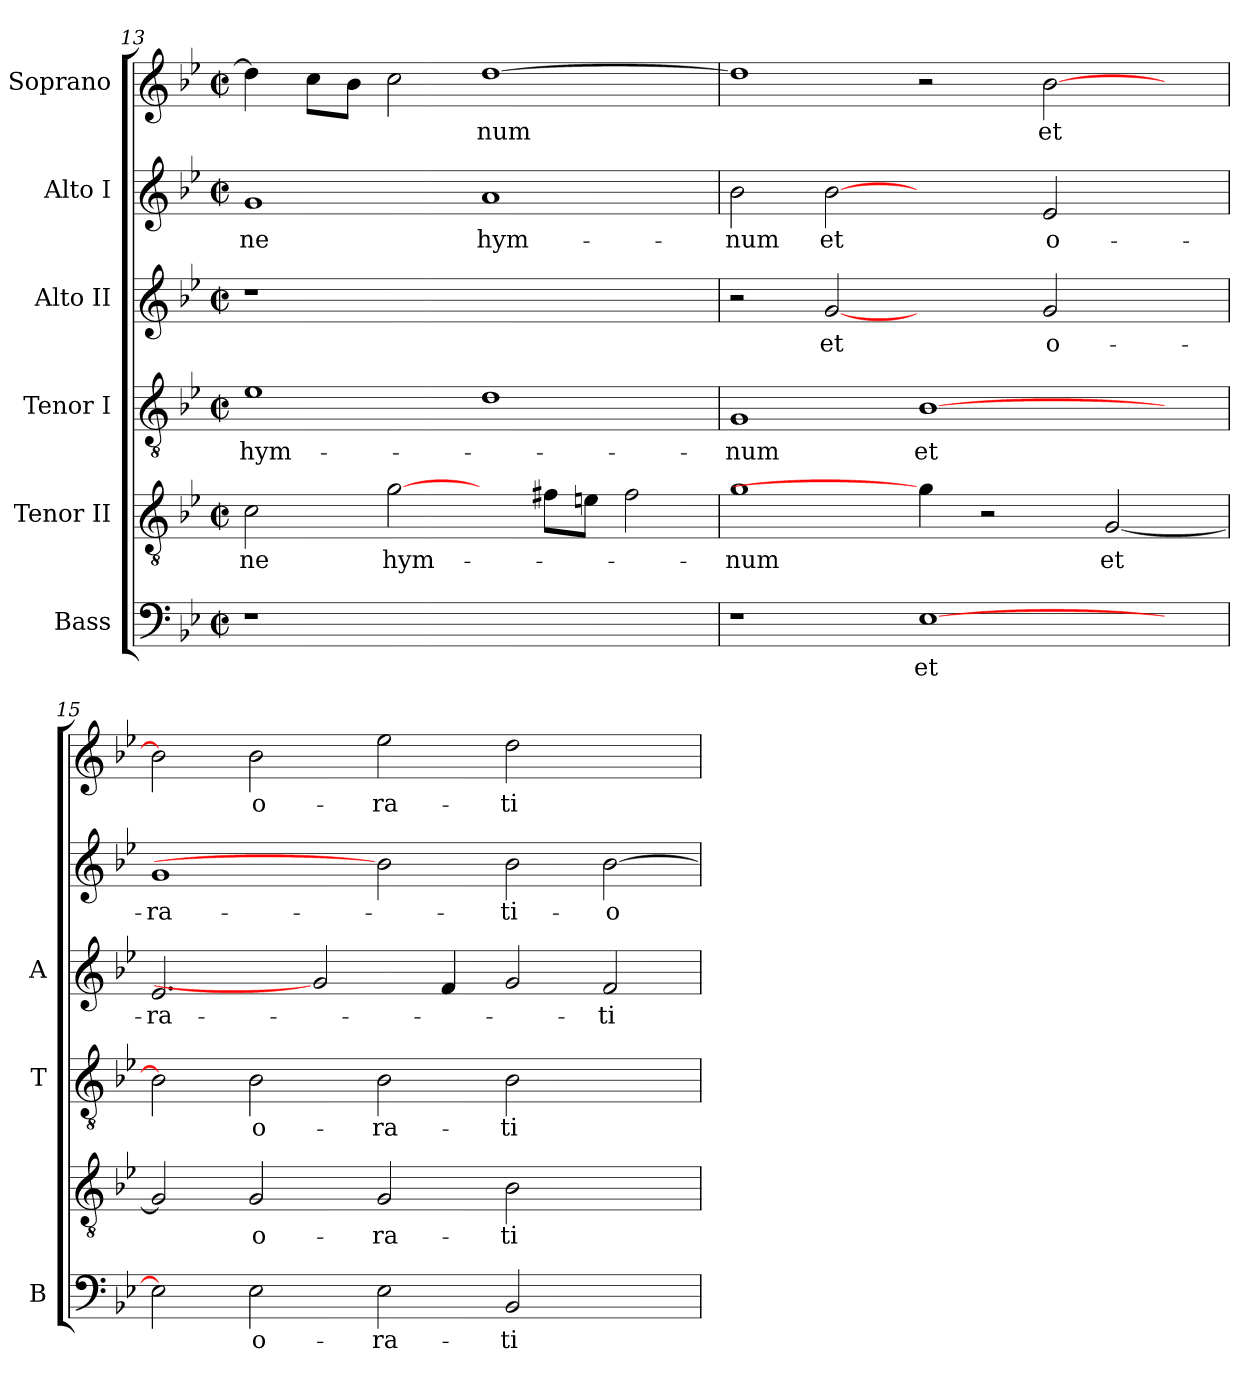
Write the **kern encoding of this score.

**kern	**text	**kern	**text	**kern	**text	**kern	**text	**kern	**text	**kern	**text
*part6	*part6	*part5	*part5	*part4	*part4	*part3	*part3	*part2	*part2	*part1	*part1
*staff6	*staff6	*staff5	*staff5	*staff4	*staff4	*staff3	*staff3	*staff2	*staff2	*staff1	*staff1
*I"Bass	*	*I"Tenor II	*	*I"Tenor I	*	*I"Alto II	*	*I"Alto I	*	*I"Soprano	*
*I'B	*	*	*	*I'T	*	*I'A	*	*	*	*	*
*clefF4	*	*clefGv2	*	*clefGv2	*	*clefG2	*	*clefG2	*	*clefG2	*
*k[b-e-]	*	*k[b-e-]	*	*k[b-e-]	*	*k[b-e-]	*	*k[b-e-]	*	*k[b-e-]	*
*B-:	*	*B-:	*	*B-:	*	*B-:	*	*B-:	*	*B-:	*
*M2/2	*	*M2/2	*	*M2/2	*	*M2/2	*	*M2/2	*	*M2/2	*
*met(c|)	*	*met(c|)	*	*met(c|)	*	*met(c|)	*	*met(c|)	*	*met(c|)	*
=13	=13	=13	=13	=13	=13	=13	=13	=13	=13	=13	=13
!LO:N:vis=1	!	!	!	!	!	!	!	!	!	!	!
!	!	!	!LO:LY:b:color=#000000	!	!	!	!	!	!	!	!
!	!	!	!	!	!LO:LY:b:color=#000000	!LO:N:vis=1	!	!	!	!	!
!	!	!	!	!	!	!	!	!	!LO:LY:b:color=#000000	!	!
1r	.	2ci\	-ne	1e-i	hym-	1r	.	1gi	-ne	4ddi\]	.
.	.	.	.	.	.	.	.	.	.	8cci\L	.
.	.	.	.	.	.	.	.	.	.	8b-i\J	.
!	!	!	!LO:LY:b:color=#000000	!	!	!	!	!	!	!	!
.	.	[2gi\	hym-	.	.	.	.	.	.	2cci\	.
!	!	!	!	!	!	!	!	!	!LO:LY:b:color=#000000	!	!
!	!	!	!	!	!	!	!	!	!	!	!LO:LY:b:color=#000000
1ryy	.	4ryy	.	1di	.	1ryy	.	1ai	hym-	[>1ddi	-num
.	.	8f#Xi\L	.	.	.	.	.	.	.	.	.
.	.	8eni\J	.	.	.	.	.	.	.	.	.
.	.	2f#i\	.	.	.	.	.	.	.	.	.
!!LO:LB:g=z
=14	=14	=14	=14	=14	=14	=14	=14	=14	=14	=14	=14
!	!	!	!LO:LY:b:color=#000000	!	!	!	!	!	!	!	!
!	!	!	!	!	!LO:LY:b:color=#000000	!	!	!	!	!	!
!	!	!	!	!	!	!	!	!	!LO:LY:b:color=#000000	!	!
1r	.	1gi	-num	1Gi	-num	2r	.	2b-i\	-num	1ddi]	.
!	!	!	!	!	!	!	!LO:LY:b:color=#000000	!	!	!	!
!	!	!	!	!	!	!	!	!	!LO:LY:b:color=#000000	!	!
.	.	.	.	.	.	[2gi	et	[2b-i	et	.	.
!	!LO:LY:b:color=#000000	!	!	!	!	!	!	!	!	!	!
!	!	!	!	!	!LO:LY:b:color=#000000	!	!	!	!	!	!
[>1E-i	et	4gi\]	.	[>1B-i	et	2ryy	.	2ryy	.	2r	.
.	.	2r	.	.	.	.	.	.	.	.	.
!	!	!	!	!	!	!	!LO:LY:b:color=#000000	!	!	!	!
!	!	!	!	!	!	!	!	!	!LO:LY:b:color=#000000	!	!
!	!	!	!	!	!	!	!	!	!	!	!LO:LY:b:color=#000000
.	.	.	.	.	.	2gi/	o-	2e-i/	o-	[>2b-i\	et
!	!	!	!LO:LY:b:color=#000000	!	!	!	!	!	!	!	!
.	.	[<2Gi/	et	.	.	.	.	.	.	.	.
4ryy	.	.	.	4ryy	.	4ryy	.	4ryy	.	4ryy	.
=15	=15	=15	=15	=15	=15	=15	=15	=15	=15	=15	=15
!	!	!	!	!	!	!	!LO:LY:b:color=#000000	!	!	!	!
!	!	!	!	!	!	!	!	!	!LO:LY:b:color=#000000	!	!
2E-i\]	.	2Gi/]	.	2B-i\]	.	2.e-i/	-ra-	1gi	-ra-	2b-i\]	.
!	!LO:LY:b:color=#000000	!	!	!	!	!	!	!	!	!	!
!	!	!	!LO:LY:b:color=#000000	!	!	!	!	!	!	!	!
!	!	!	!	!	!LO:LY:b:color=#000000	!	!	!	!	!	!
!	!	!	!	!	!	!	!	!	!	!	!LO:LY:b:color=#000000
2E-i\	o-	2Gi/	o-	2B-i\	o-	.	.	.	.	2b-i\	o-
.	.	.	.	.	.	2gi]	.	.	.	.	.
!	!LO:LY:b:color=#000000	!	!	!	!	!	!	!	!	!	!
!	!	!	!LO:LY:b:color=#000000	!	!	!	!	!	!	!	!
!	!	!	!	!	!LO:LY:b:color=#000000	!	!	!	!	!	!
!	!	!	!	!	!	!	!	!	!	!	!LO:LY:b:color=#000000
2E-i\	-ra-	2Gi/	-ra-	2B-i\	-ra-	.	.	2b-i]	.	2ee-i\	-ra-
.	.	.	.	.	.	4fi/	.	.	.	.	.
!	!LO:LY:b:color=#000000	!	!	!	!	!	!	!	!	!	!
!	!	!	!LO:LY:b:color=#000000	!	!	!	!	!	!	!	!
!	!	!	!	!	!LO:LY:b:color=#000000	!	!	!	!	!	!
!	!	!	!	!	!	!	!	!	!LO:LY:b:color=#000000	!	!
!	!	!	!	!	!	!	!	!	!	!	!LO:LY:b:color=#000000
2BB-i/	-ti-	2B-i\	-ti-	2B-i\	-ti-	2gi/	.	2b-i\	-ti-	2ddi\	-ti-
!	!	!	!	!	!	!	!LO:LY:b:color=#000000	!	!	!	!
!	!	!	!	!	!	!	!	!	!LO:LY:b:color=#000000	!	!
2ryy	.	2ryy	.	2ryy	.	2fi/	-ti-	[>2b-i\	-o-	2ryy	.
=	=	=	=	=	=	=	=	=	=	=	=
*-	*-	*-	*-	*-	*-	*-	*-	*-	*-	*-	*-
